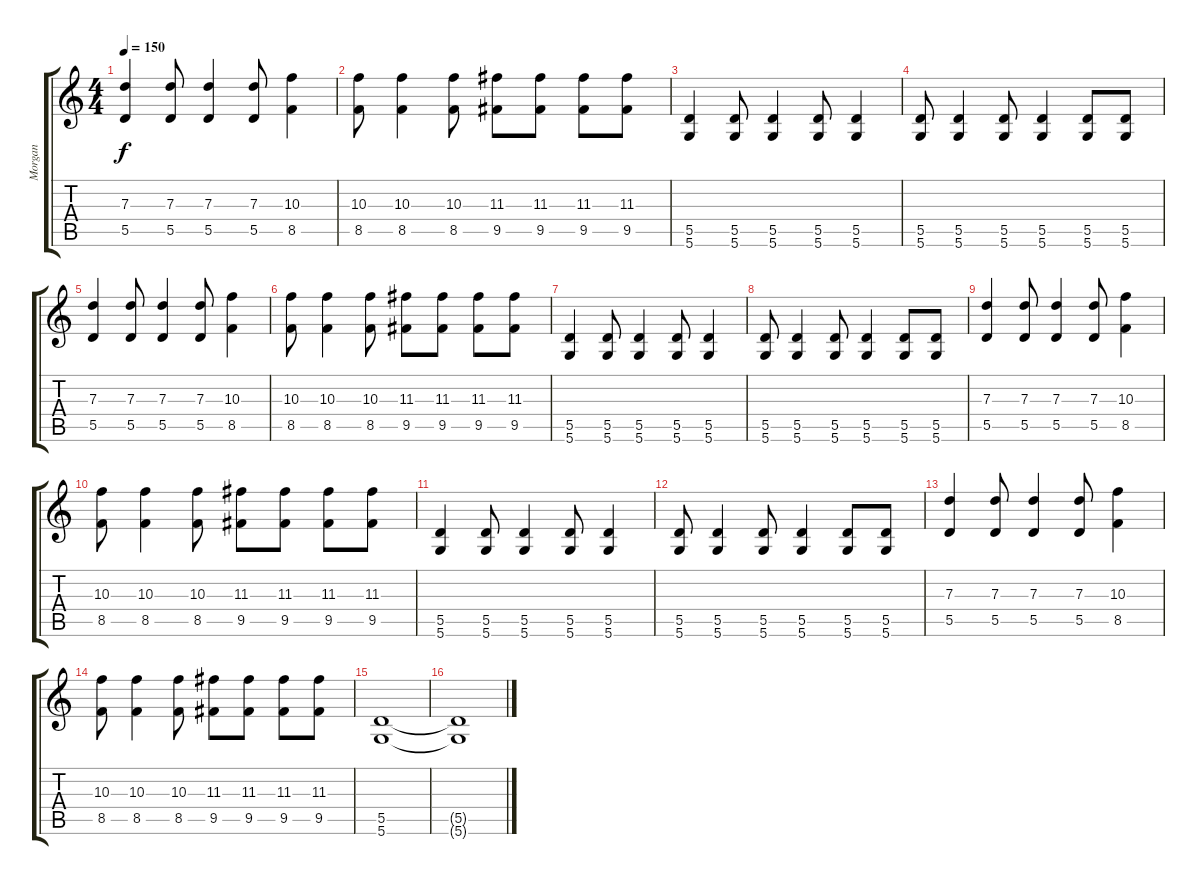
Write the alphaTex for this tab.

\track ("Morgan" "Morgan") {instrument distortionguitar}
\staff {score tabs}
\tuning (E4 B3 G3 D3 A2 D2) {hide}
\ts (4 4)
\tempo 150
\clef g2
\ks c
(7.3 5.5).4{dy f} (7.3 5.5).8 (7.3 5.5).4 (7.3 5.5).8 (10.3 8.5).4 |
(10.3 8.5).8 (10.3 8.5).4 (10.3 8.5).8 (11.3 9.5).8 (11.3 9.5).8 (11.3 9.5).8 (11.3 9.5).8 |
(5.5 5.6).4 (5.5 5.6).8 (5.5 5.6).4 (5.5 5.6).8 (5.5 5.6).4 |
(5.5 5.6).8 (5.5 5.6).4 (5.5 5.6).8 (5.5 5.6).4 (5.5 5.6).8 (5.5 5.6).8 |
(7.3 5.5).4 (7.3 5.5).8 (7.3 5.5).4 (7.3 5.5).8 (10.3 8.5).4 |
(10.3 8.5).8 (10.3 8.5).4 (10.3 8.5).8 (11.3 9.5).8 (11.3 9.5).8 (11.3 9.5).8 (11.3 9.5).8 |
(5.5 5.6).4 (5.5 5.6).8 (5.5 5.6).4 (5.5 5.6).8 (5.5 5.6).4 |
(5.5 5.6).8 (5.5 5.6).4 (5.5 5.6).8 (5.5 5.6).4 (5.5 5.6).8 (5.5 5.6).8 |
(7.3 5.5).4 (7.3 5.5).8 (7.3 5.5).4 (7.3 5.5).8 (10.3 8.5).4 |
(10.3 8.5).8 (10.3 8.5).4 (10.3 8.5).8 (11.3 9.5).8 (11.3 9.5).8 (11.3 9.5).8 (11.3 9.5).8 |
(5.5 5.6).4 (5.5 5.6).8 (5.5 5.6).4 (5.5 5.6).8 (5.5 5.6).4 |
(5.5 5.6).8 (5.5 5.6).4 (5.5 5.6).8 (5.5 5.6).4 (5.5 5.6).8 (5.5 5.6).8 |
(7.3 5.5).4 (7.3 5.5).8 (7.3 5.5).4 (7.3 5.5).8 (10.3 8.5).4 |
(10.3 8.5).8 (10.3 8.5).4 (10.3 8.5).8 (11.3 9.5).8 (11.3 9.5).8 (11.3 9.5).8 (11.3 9.5).8 |
(5.5 5.6).1 |
(5.5{t} 5.6{t}).1
